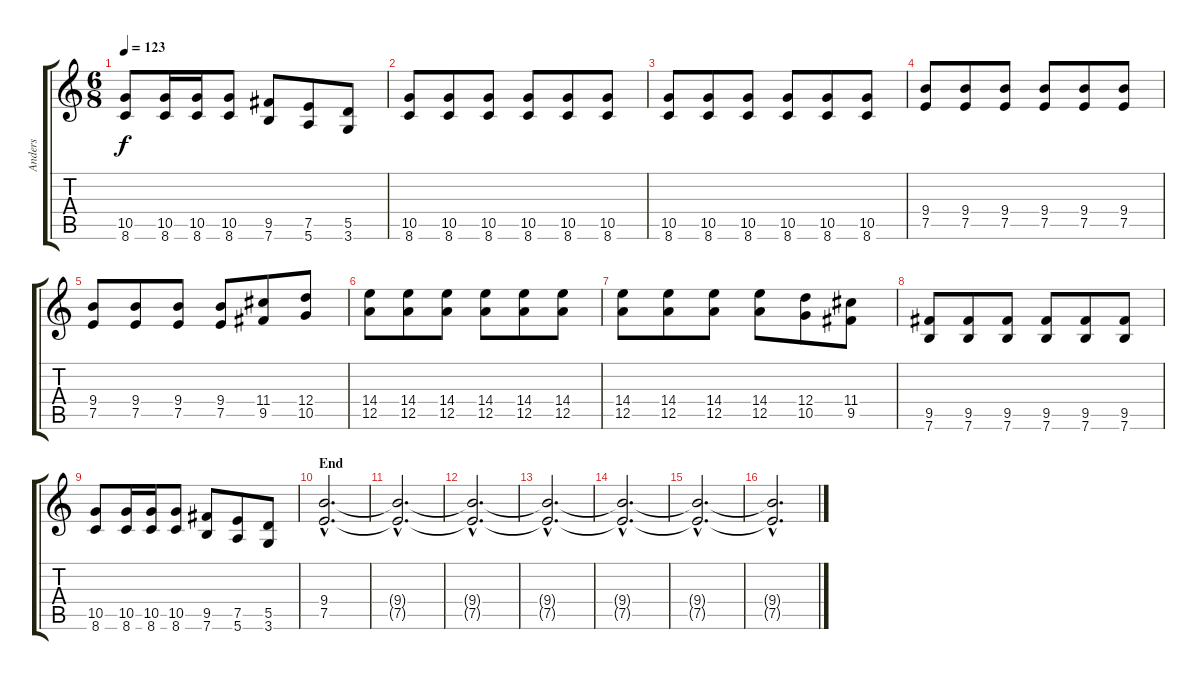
\track ("Anders" "Anders") {instrument distortionguitar}
\staff {score tabs}
\tuning (E4 B3 G3 D3 A2 E2) {hide}
\ts (6 8)
\tempo 123
\clef g2
\ks c
(10.5 8.6).8{dy f} (10.5 8.6).16 (10.5 8.6).16 (10.5 8.6).8 (9.5 7.6).8 (7.5 5.6).8 (5.5 3.6).8 |
(10.5 8.6).8 (10.5 8.6).8 (10.5 8.6).8 (10.5 8.6).8 (10.5 8.6).8 (10.5 8.6).8 |
(10.5 8.6).8 (10.5 8.6).8 (10.5 8.6).8 (10.5 8.6).8 (10.5 8.6).8 (10.5 8.6).8 |
(9.4 7.5).8 (9.4 7.5).8 (9.4 7.5).8 (9.4 7.5).8 (9.4 7.5).8 (9.4 7.5).8 |
(9.4 7.5).8 (9.4 7.5).8 (9.4 7.5).8 (9.4 7.5).8 (11.4 9.5).8 (12.4 10.5).8 |
(14.4 12.5).8 (14.4 12.5).8 (14.4 12.5).8 (14.4 12.5).8 (14.4 12.5).8 (14.4 12.5).8 |
(14.4 12.5).8 (14.4 12.5).8 (14.4 12.5).8 (14.4 12.5).8 (12.4 10.5).8 (11.4 9.5).8 |
(9.5 7.6).8 (9.5 7.6).8 (9.5 7.6).8 (9.5 7.6).8 (9.5 7.6).8 (9.5 7.6).8 |
(10.5 8.6).8 (10.5 8.6).16 (10.5 8.6).16 (10.5 8.6).8 (9.5 7.6).8 (7.5 5.6).8 (5.5 3.6).8 |
\section ("" "End")
(9.4{hac} 7.5{hac}).2{d volume 10} |
(9.4{hac t} 7.5{hac t}).2{d} |
(9.4{hac t} 7.5{hac t}).2{d} |
(9.4{hac t} 7.5{hac t}).2{d} |
(9.4{hac t} 7.5{hac t}).2{d volume 7} |
(9.4{hac t} 7.5{hac t}).2{d} |
(9.4{hac t} 7.5{hac t}).2{d}
